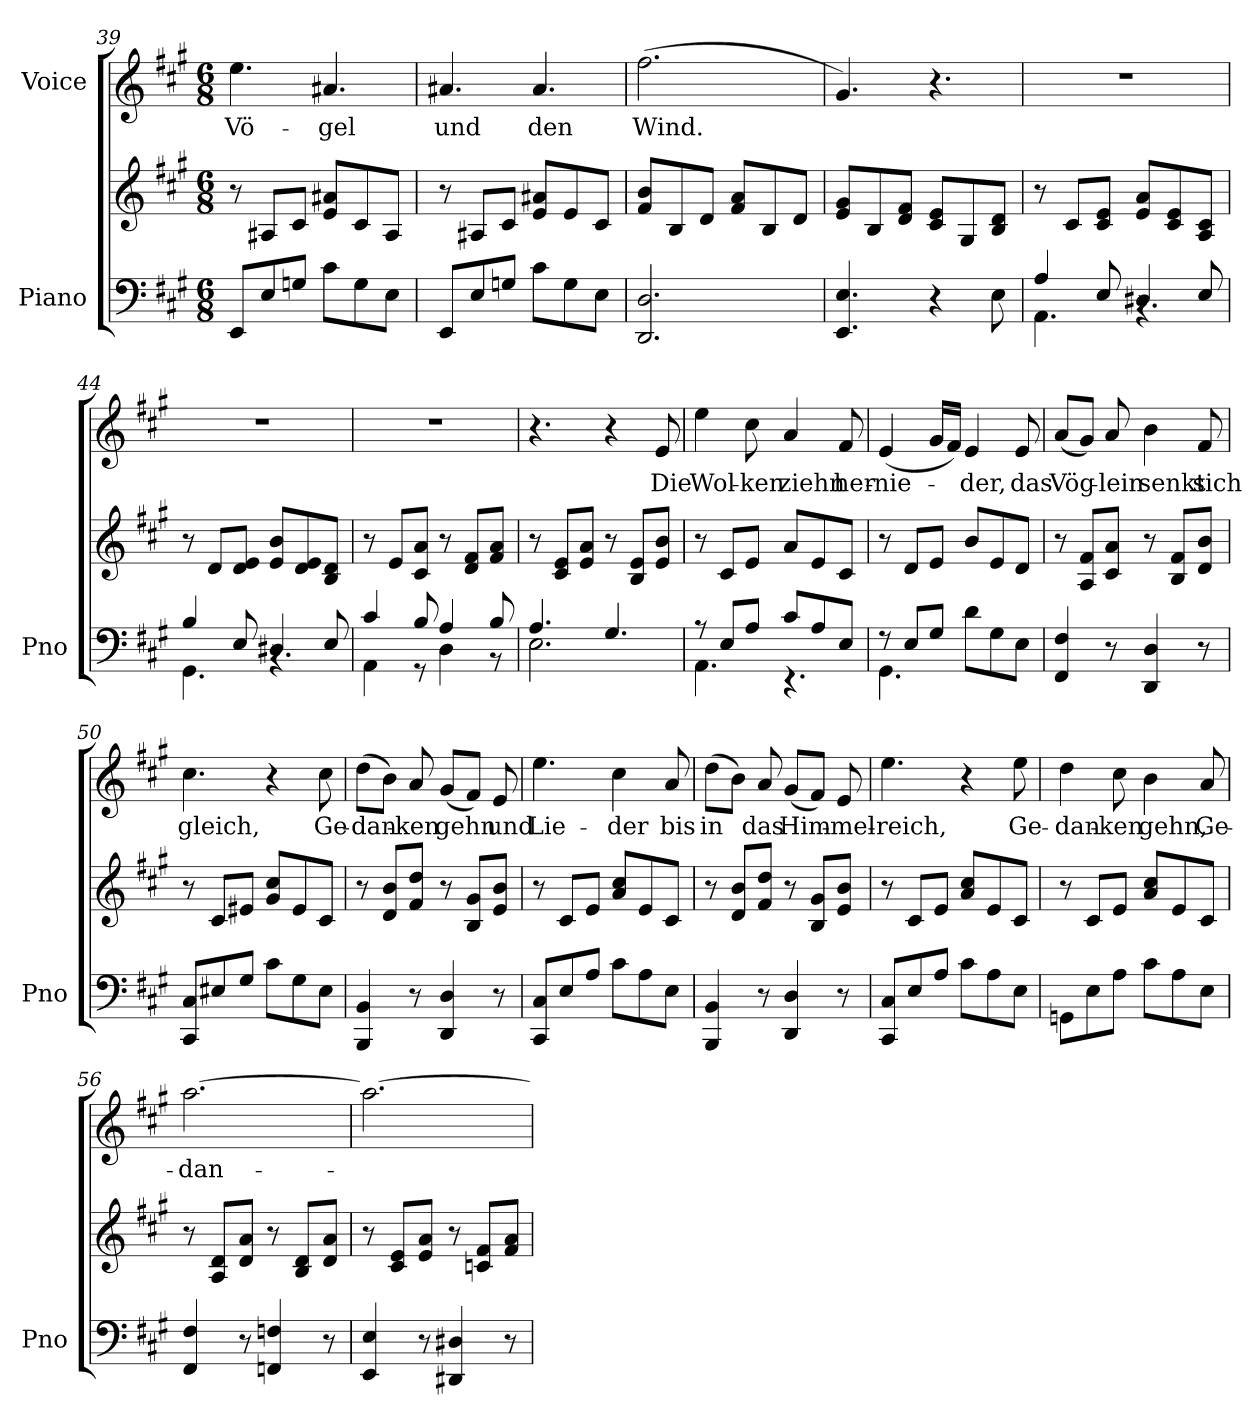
**kern	**kern	**kern	**text
*part2	*part2	*part1	*part1
*staff3	*staff2	*staff1	*staff1
*I"Piano	*	*I"Voice	*
*I'Pno	*	*	*
*clefF4	*clefG2	*clefG2	*
*k[f#c#g#]	*k[f#c#g#]	*k[f#c#g#]	*
*M6/8	*M6/8	*M6/8	*
=39	=39	=39	=39
8EE/L	8r	4.ee\	Vö-
8E/	8A#X/L	.	.
8Gn/J	8c#/J	.	.
8c#\L	8e/ 8a#X/L	4.a#X/	-gel
8G\	8c#/	.	.
8E\J	8A#/J	.	.
=40	=40	=40	=40
8EE/L	8r	4.a#X/	und
8E/	8A#X/L	.	.
8Gn/J	8c#/J	.	.
8c#\L	8e/ 8a#X/L	4.a#/	den
8G\	8e/	.	.
8E\J	8c#/J	.	.
=41	=41	=41	=41
2.DD/ 2.D/	8f#/ 8b/L	(2.ff#\	Wind.
.	8B/	.	.
.	8d/J	.	.
.	8f#/ 8a/L	.	.
.	8B/	.	.
.	8d/J	.	.
=42	=42	=42	=42
4.EE/ 4.E/	8e/ 8g#/L	4.g#/)	.
.	8B/	.	.
.	8d/ 8f#/J	.	.
4r	8c#/ 8e/L	4.r	.
.	8G#/	.	.
8E\	8B/ 8d/J	.	.
!!LO:LB:g=z
=43	=43	=43	=43
*^	*	*	*
4A/	4.AA\	8r	2.r	.
.	.	8c#/L	.	.
8E/	.	8c#/ 8e/J	.	.
4D#X/	4.rBB	8e/ 8a/L	.	.
.	.	8c#/ 8e/	.	.
8E/	.	8A/ 8c#/J	.	.
=44	=44	=44	=44	=44
4B/	4.GG#\	8r	2.r	.
.	.	8d/L	.	.
8E/	.	8d/ 8e/J	.	.
4D#X/	4.rBB	8e/ 8b/L	.	.
.	.	8d/ 8e/	.	.
8E/	.	8B/ 8d/J	.	.
=45	=45	=45	=45	=45
4c#/	4AA\	8r	2.r	.
.	.	8e/L	.	.
8B/	8r	8c#/ 8a/J	.	.
4A/	4D\	8r	.	.
.	.	8d/ 8f#/L	.	.
8B/	8r	8f#/ 8a/J	.	.
=46	=46	=46	=46	=46
4.A/	2.E\	8r	4.r	.
.	.	8c#/ 8e/L	.	.
.	.	8e/ 8a/J	.	.
4.G#/	.	8r	4r	.
.	.	8B/ 8e/L	.	.
.	.	8e/ 8b/J	8e/	Die
=47	=47	=47	=47	=47
8r	4.AA\	8r	4ee\	Wol-
8E/L	.	8c#/L	.	.
8A/J	.	8e/J	8cc#\	-ken
8c#/L	4.r	8a/L	4a/	ziehn
8A/	.	8e/	.	.
8E/J	.	8c#/J	8f#/	her-
=48	=48	=48	=48	=48
8r	4.GG#\	8r	(4e/	-nie-
8E/L	.	8d/L	.	.
8G#/J	.	8e/J	16g#/LL	.
.	.	.	16f#/JJ)	.
8d\L	4.ryy	8b/L	4e/	-der,
8G#\	.	8e/	.	.
8E\J	.	8d/J	8e/	das
*v	*v	*	*	*
=49	=49	=49	=49
4FF#/ 4F#/	8r	(8a/L	Vög-
.	8A/ 8f#/L	8g#/J)	.
8r	8c#/ 8a/J	8a/	-lein
4DD/ 4D/	8r	4b\	senkt
.	8B/ 8f#/L	.	.
8r	8d/ 8b/J	8f#/	sich
!!LO:LB:g=z
=50	=50	=50	=50
8CC#/ 8C#/L	8r	4.cc#\	gleich,
8E#X/	8c#/L	.	.
8G#/J	8e#X/J	.	.
8c#\L	8g#/ 8cc#/L	4r	.
8G#\	8e#/	.	.
8E#\J	8c#/J	8cc#\	Ge-
=51	=51	=51	=51
4BBB/ 4BB/	8r	(8dd\L	dan-
.	8d/ 8b/L	8b\J)	.
8r	8f#/ 8dd/J	8a/	-ken
4DD/ 4D/	8r	(8g#/L	gehn
.	8B/ 8g#/L	8f#/J)	.
8r	8e/ 8b/J	8e/	und
=52	=52	=52	=52
8CC#/ 8C#/L	8r	4.ee\	Lie-
8E/	8c#/L	.	.
8A/J	8e/J	.	.
8c#\L	8a/ 8cc#/L	4cc#\	-der
8A\	8e/	.	.
8E\J	8c#/J	8a/	bis
=53	=53	=53	=53
4BBB/ 4BB/	8r	(8dd\L	in
.	8d/ 8b/L	8b\J)	.
8r	8f#/ 8dd/J	8a/	das
4DD/ 4D/	8r	(8g#/L	Him-
.	8B/ 8g#/L	8f#/J)	.
8r	8e/ 8b/J	8e/	-mel-
=54	=54	=54	=54
8CC#/ 8C#/L	8r	4.ee\	-reich,
8E/	8c#/L	.	.
8A/J	8e/J	.	.
8c#\L	8a/ 8cc#/L	4r	.
8A\	8e/	.	.
8E\J	8c#/J	8ee\	Ge-
=55	=55	=55	=55
8GGn\L	8r	4dd\	-dan-
8E\	8c#/L	.	.
8A\J	8e/J	8cc#\	-ken
8c#\L	8a/ 8cc#/L	4b\	gehn,
8A\	8e/	.	.
8E\J	8c#/J	8a/	Ge-
=56	=56	=56	=56
4FF#/ 4F#/	8r	[2.aa\	-dan-
.	8A/ 8d/L	.	.
8r	8d/ 8a/J	.	.
4FFn/ 4Fn/	8r	.	.
.	8B/ 8d/L	.	.
8r	8d/ 8a/J	.	.
!!LO:LB:g=z
=57	=57	=57	=57
4EE/ 4E/	8r	2.aa\_	.
.	8c#/ 8e/L	.	.
8r	8e/ 8a/J	.	.
4DD#X/ 4D#X/	8r	.	.
.	8cn/ 8f#/L	.	.
8r	8f#/ 8a/J	.	.
=	=	=	=
*-	*-	*-	*-
